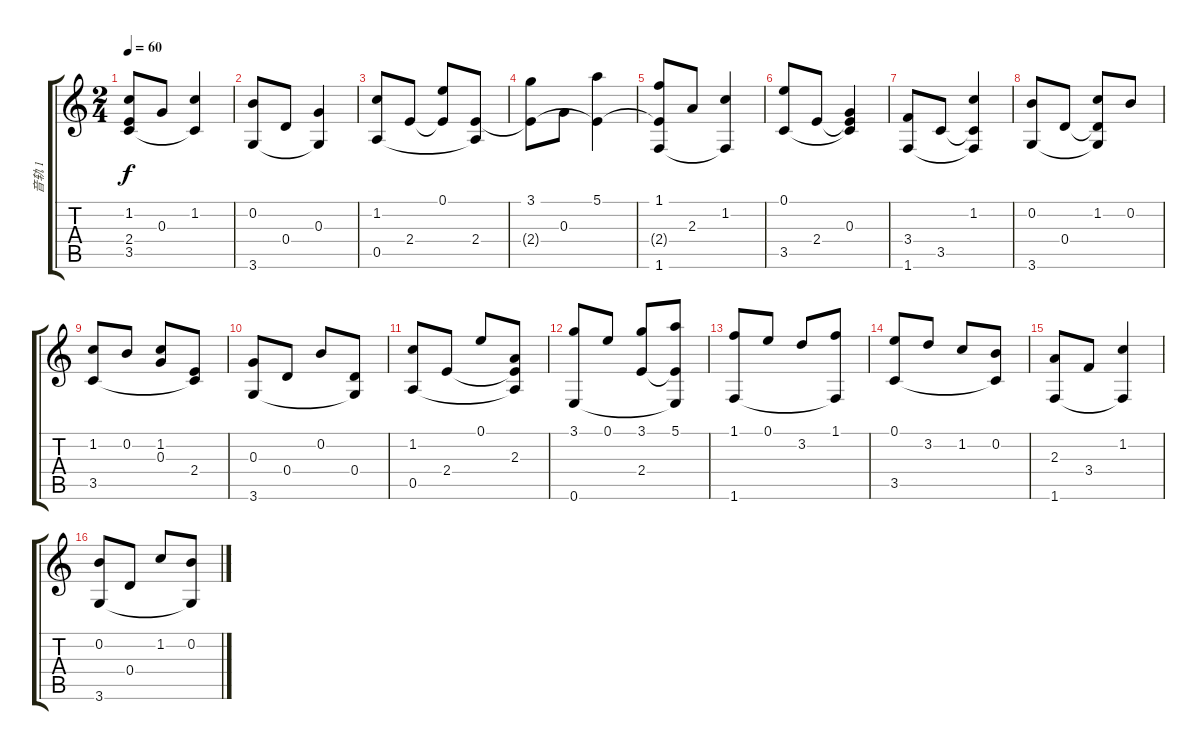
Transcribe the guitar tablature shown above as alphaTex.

\track ("音轨 1" "音轨 1") {instrument acousticguitarnylon}
\staff {score tabs}
\tuning (E4 B3 G3 D3 A2 E2) {hide}
\ts (2 4)
\tempo 60
\clef g2
\ks c
(1.2 2.4 3.5).8{dy f} 0.3.8 (1.2 3.5{t}).4 |
(0.2 3.6).8 0.4.8 (0.3 3.6{t}).4 |
(1.2 0.5).8 2.4.8 (0.1 2.4{t}).8 (2.4 0.5{t}).8 |
(3.1 2.4{t}).8 0.3.8 (5.1 2.4{t}).4 |
(1.1 2.4{t} 1.6).8 2.3.8 (1.2 1.6{t}).4 |
(0.1 3.5).8 2.4.8 (0.3 2.4{t} 3.5{t}).4 |
(3.4 1.6).8 3.5.8 (1.2 3.5{t} 1.6{t}).4 |
(0.2 3.6).8 0.4.8 (1.2 0.4{t} 3.6{t}).8 0.2.8 |
(1.2 3.5).8 0.2.8 (1.2 0.3).8 (2.4 3.5{t}).8 |
(0.3 3.6).8 0.4.8 0.2.8 (0.4 3.6{t}).8 |
(1.2 0.5).8 2.4.8 0.1.8 (2.3 2.4{t} 0.5{t}).8 |
(3.1 0.6).8 0.1.8 (3.1 2.4).8 (5.1 2.4{t} 0.6{t}).8 |
(1.1 1.6).8 0.1.8 3.2.8 (1.1 1.6{t}).8 |
(0.1 3.5).8 3.2.8 1.2.8 (0.2 3.5{t}).8 |
(2.3 1.6).8 3.4.8 (1.2 1.6{t}).4 |
(0.2 3.6).8 0.4.8 1.2.8 (0.2 3.6{t}).8
